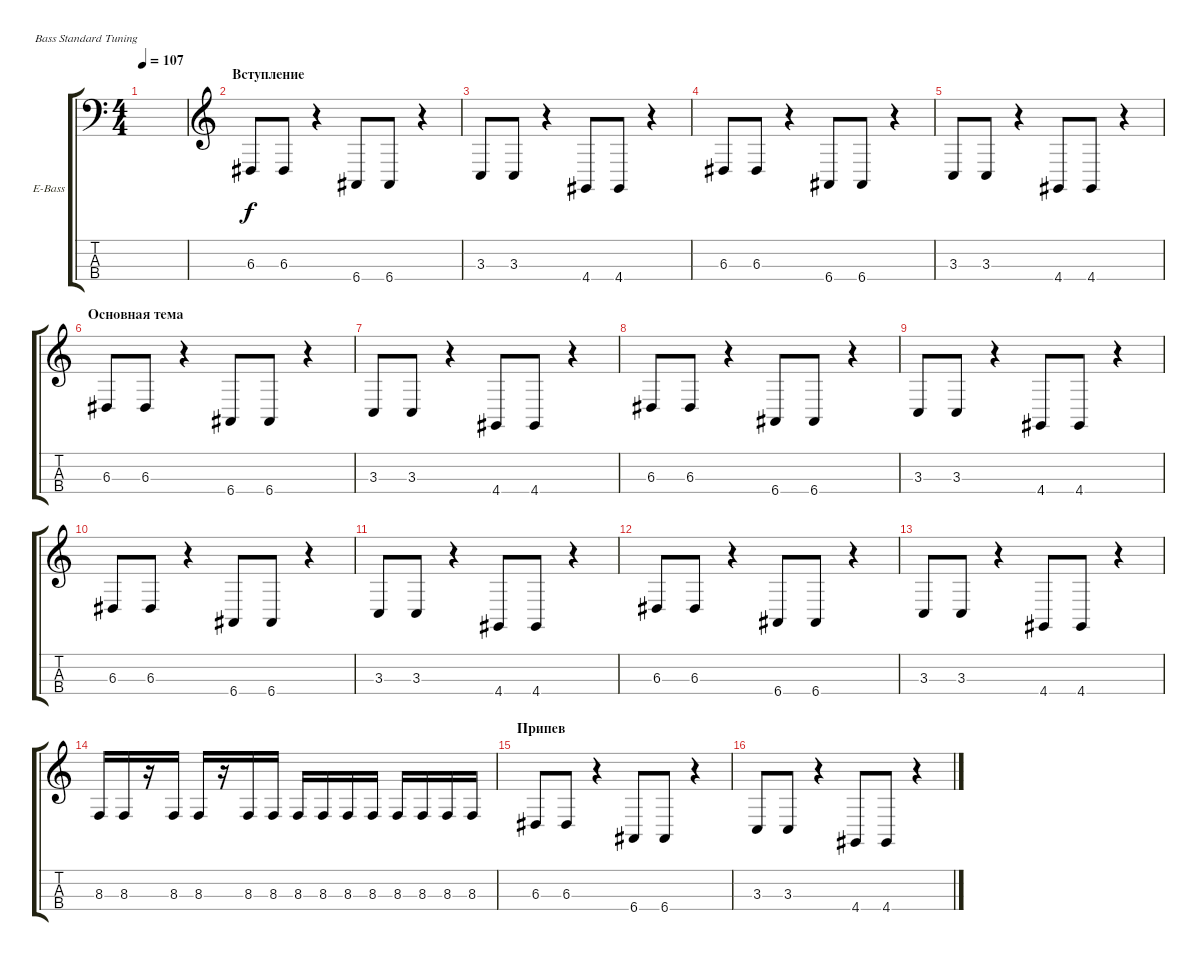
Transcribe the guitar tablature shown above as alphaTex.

\defaultSystemsLayout 4
\bracketExtendMode groupsimilarinstruments
\firstSystemTrackNameOrientation horizontal
\otherSystemsTrackNameOrientation horizontal
\track ("Electric Bass" "E-Bass") {instrument electricbassfinger}
\staff {score tabs}
\tuning (G2 D2 A1 E1)
\ts (4 4)
\tempo 107
\clef f4
\ks c
|
\section ("" "Вступление")
\clef g2
6.3.8 6.3.8 r.4 6.4.8 6.4.8 r.4 |
3.3.8 3.3.8 r.4 4.4.8 4.4.8 r.4 |
6.3.8 6.3.8 r.4 6.4.8 6.4.8 r.4 |
3.3.8 3.3.8 r.4 4.4.8 4.4.8 r.4 |
\section ("" "Основная тема")
6.3.8 6.3.8 r.4 6.4.8 6.4.8 r.4 |
3.3.8 3.3.8 r.4 4.4.8 4.4.8 r.4 |
6.3.8 6.3.8 r.4 6.4.8 6.4.8 r.4 |
3.3.8 3.3.8 r.4 4.4.8 4.4.8 r.4 |
6.3.8 6.3.8 r.4 6.4.8 6.4.8 r.4 |
3.3.8 3.3.8 r.4 4.4.8 4.4.8 r.4 |
6.3.8 6.3.8 r.4 6.4.8 6.4.8 r.4 |
3.3.8 3.3.8 r.4 4.4.8 4.4.8 r.4 |
8.3.16 8.3.16 r.16 8.3.16 8.3.16 r.16 8.3.16 8.3.16 8.3.16 8.3.16 8.3.16 8.3.16 8.3.16 8.3.16 8.3.16 8.3.16 |
\section ("" "Припев")
6.3.8 6.3.8 r.4 6.4.8 6.4.8 r.4 |
3.3.8 3.3.8 r.4 4.4.8 4.4.8 r.4
